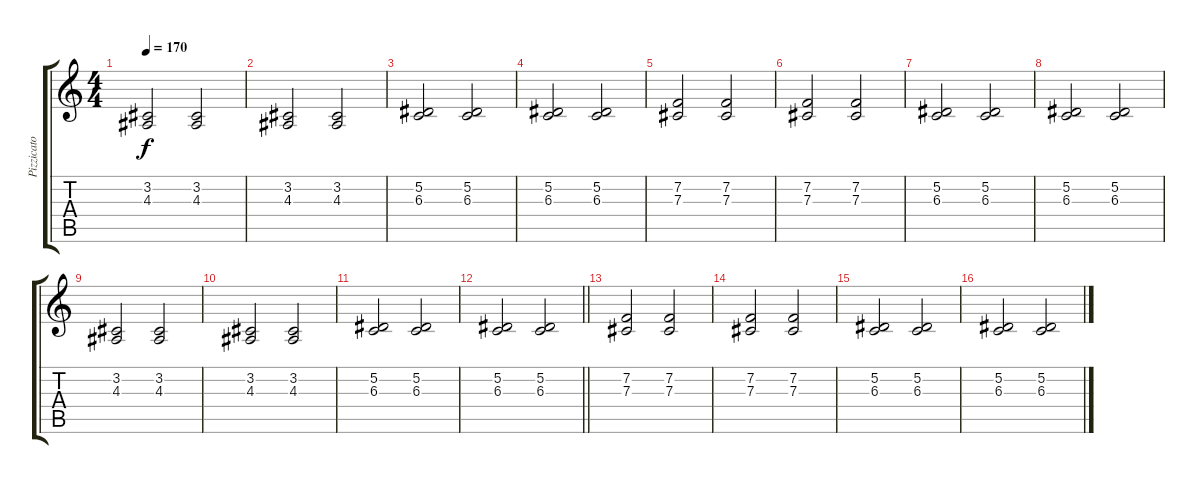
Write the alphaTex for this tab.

\track ("Pizzicato Strings" "Pizzicato ") {instrument pizzicatostrings}
\staff {score tabs}
\tuning (Eb4 Bb3 Gb3 Db3 Ab2 Db2) {hide}
\ts (4 4)
\tempo 170
\clef g2
\ks c
(3.2 4.3).2{dy f} (3.2 4.3).2 |
(3.2 4.3).2 (3.2 4.3).2 |
(5.2 6.3).2 (5.2 6.3).2 |
(5.2 6.3).2 (5.2 6.3).2 |
(7.2 7.3).2 (7.2 7.3).2 |
(7.2 7.3).2 (7.2 7.3).2 |
(5.2 6.3).2 (5.2 6.3).2 |
(5.2 6.3).2 (5.2 6.3).2 |
(3.2 4.3).2 (3.2 4.3).2 |
(3.2 4.3).2 (3.2 4.3).2 |
(5.2 6.3).2 (5.2 6.3).2 |
\barLineRight lightlight
(5.2 6.3).2 (5.2 6.3).2 |
(7.2 7.3).2 (7.2 7.3).2 |
(7.2 7.3).2 (7.2 7.3).2 |
(5.2 6.3).2 (5.2 6.3).2 |
(5.2 6.3).2 (5.2 6.3).2
